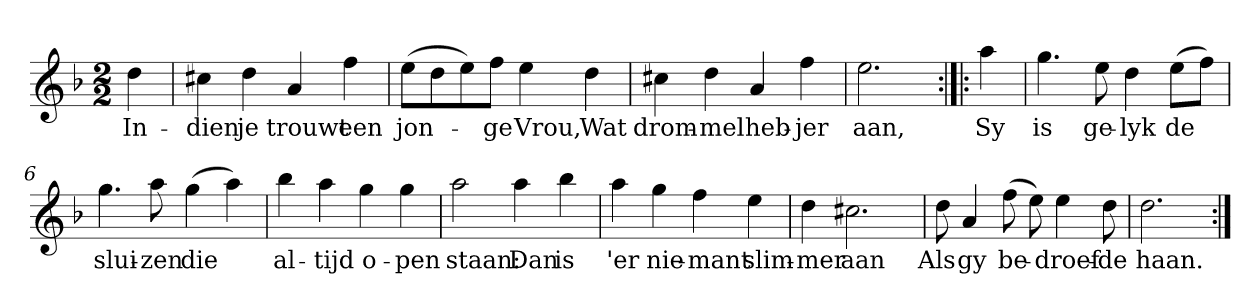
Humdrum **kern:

**kern	**text
*part1	*part1
*staff1	*staff1
*clefG2	*
*k[b-]	*
*d:	*
*M2/2	*
*MM120	*
=	=
4dd	In-
=1	=1
4cc#X	-dien
4dd	je
4a	trouwt
4ff	een
=2	=2
(8ee\L	jon-
8dd\	.
8ee\)	.
8ff\J	-ge
4ee	Vrou,
4dd	Wat
=3	=3
4cc#X	drom-
4dd	-mel
4a	heb-
4ff	-jer
=4	=4
2.ee	aan,
=:|!|:	=:|!|:
4aa	Sy
=5	=5
4.gg	is
8ee	ge-
4dd	-lyk
(8ee\L	de
8ff\J)	.
=6	=6
4.gg	slui-
8aa	-zen
(4gg	die
4aa)	.
=7	=7
4bb-	al-
4aa	-tijd
4gg	o-
4gg	-pen
=8	=8
2aa	staan:
4aa	Dan
4bb-	is
=9	=9
4aa	'er
4gg	nie-
4ff	-mant
4ee	slim-
=10	=10
4dd	-mer
2.cc#X	aan
=11	=11
8dd	Als
4a	gy
(8ff	be-
8ee)	.
4ee	-droef-
8dd	-de
=12	=12
2.dd	haan.
=:|!	=:|!
*-	*-
